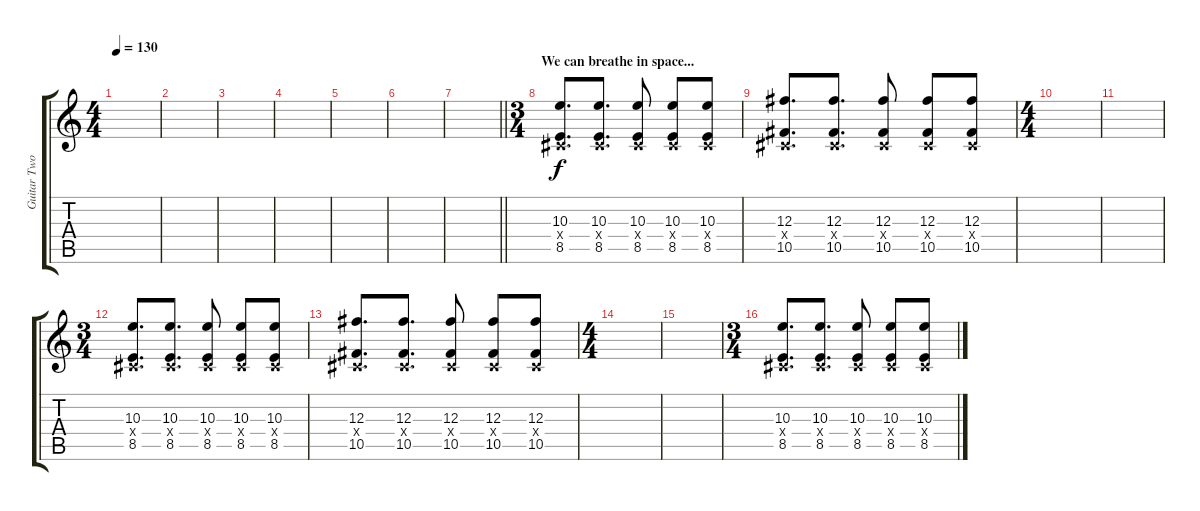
\track ("Guitar Two" "Guitar Two") {instrument overdrivenguitar}
\staff {score tabs}
\tuning (Eb4 Bb3 Gb3 Db3 Ab2 Db2) {hide}
\ts (4 4)
\tempo 130
\clef g2
\ks c
|
|
|
|
|
|
\barLineRight lightlight
|
\ts (3 4)
\section ("" "We can breathe in space...")
(10.3 0.4{x} 8.5).8{d} (10.3 0.4{x} 8.5).8{d} (10.3 0.4{x} 8.5).8 (10.3 0.4{x} 8.5).8 (10.3 0.4{x} 8.5).8 |
(12.3 0.4{x} 10.5).8{d} (12.3 0.4{x} 10.5).8{d} (12.3 0.4{x} 10.5).8 (12.3 0.4{x} 10.5).8 (12.3 0.4{x} 10.5).8 |
\ts (4 4)
|
|
\ts (3 4)
(10.3 0.4{x} 8.5).8{d} (10.3 0.4{x} 8.5).8{d} (10.3 0.4{x} 8.5).8 (10.3 0.4{x} 8.5).8 (10.3 0.4{x} 8.5).8 |
(12.3 0.4{x} 10.5).8{d} (12.3 0.4{x} 10.5).8{d} (12.3 0.4{x} 10.5).8 (12.3 0.4{x} 10.5).8 (12.3 0.4{x} 10.5).8 |
\ts (4 4)
|
|
\ts (3 4)
(10.3 0.4{x} 8.5).8{d} (10.3 0.4{x} 8.5).8{d} (10.3 0.4{x} 8.5).8 (10.3 0.4{x} 8.5).8 (10.3 0.4{x} 8.5).8
